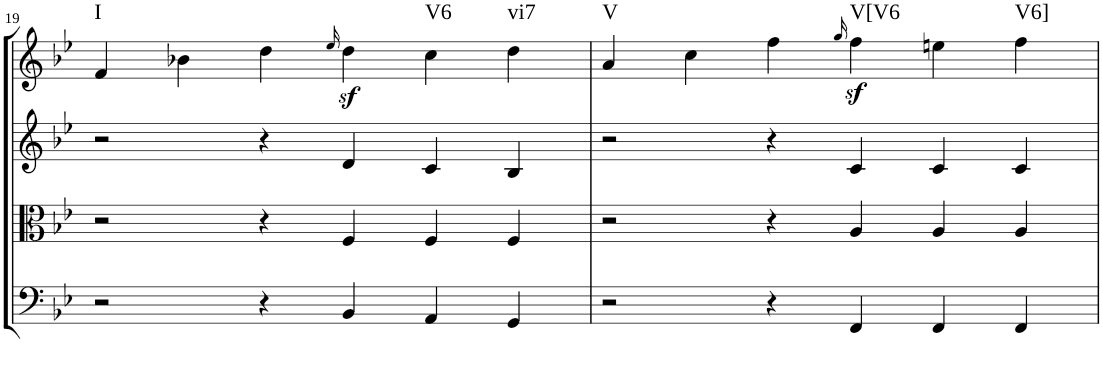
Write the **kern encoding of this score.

**kern	**kern	**kern	**kern	**dynam	**harte
*part4	*part3	*part2	*part1	*part1	*part1
*staff4	*staff3	*staff2	*staff1	*staff1	*
*I"Cello	*I"Viola	*I"2nd Violin	*I"1st Violin	*	*
*	*I'Vla	*I'Vln	*I'Vln	*	*
!!LO:PB:g=z
*clefF4	*clefC3	*clefG2	*clefG2	*	*
*k[b-e-]	*k[b-e-]	*k[b-e-]	*k[b-e-]	*	*
*g:	*g:	*g:	*g:	*	*
*M6/4	*M6/4	*M6/4	*M6/4	*	*
=19	=19	=19	=19	=19	=19
!	!	!	!	!	!LO:H:kt=I
2r	2r	2r	4f/	.	N
.	.	.	4b-X\	.	.
4r	4r	4r	4dd\	.	.
.	.	.	16qee-/	.	.
4BB-/	4F/	4d/	4ddz<\	.	.
!	!	!	!	!	!LO:H:kt=V6
4AA/	4F/	4c/	4cc\	.	N
!	!	!	!	!	!LO:H:kt=vi7
4GG/	4F/	4B-/	4dd\	.	N
=20	=20	=20	=20	=20	=20
!	!	!	!	!	!LO:H:kt=V
2r	2r	2r	4a/	.	N
.	.	.	4cc\	.	.
4r	4r	4r	4ff\	.	.
.	.	.	16qgg/	.	.
!	!	!	!	!LO:DY:b	!LO:H:kt=V[V6
4FF/	4A/	4c/	4ff\	sf	N
4FF/	4A/	4c/	4een\	.	.
!	!	!	!	!	!LO:H:kt=V6]
4FF/	4A/	4c/	4ff\	.	N
=	=	=	=	=	=
*-	*-	*-	*-	*-	*-
